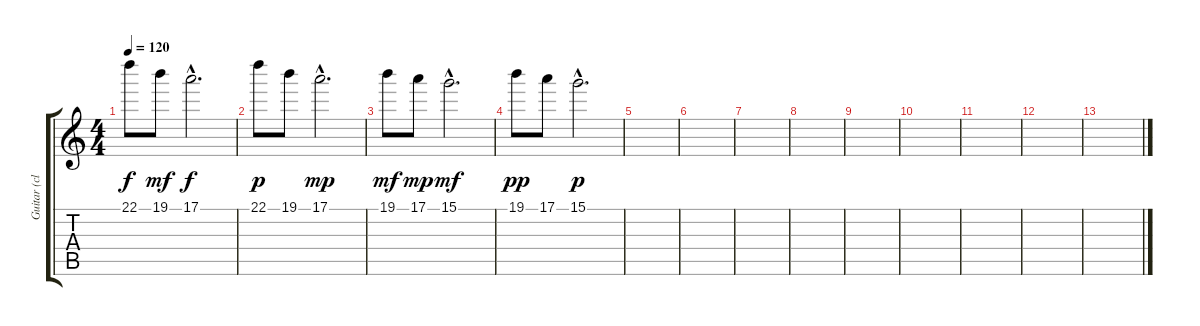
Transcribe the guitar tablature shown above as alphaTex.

\track ("Guitar (clavier)" "Guitar (cl") {instrument overdrivenguitar}
\staff {score tabs}
\tuning (E4 B3 G3 D3 A2 E2) {hide}
\ts (4 4)
\tempo 120
\clef g2
\ks c
22.1.8{dy f} 19.1.8{dy mf} 17.1{hac}.2{d dy f} |
22.1.8{dy p} 19.1.8 17.1{hac}.2{d dy mp} |
19.1.8{dy mf} 17.1.8{dy mp} 15.1{hac}.2{d dy mf} |
19.1.8{dy pp} 17.1.8 15.1{hac}.2{d dy p} |
\section ("" "")
|
|
|
|
|
|
|
|
\section ("" "")
